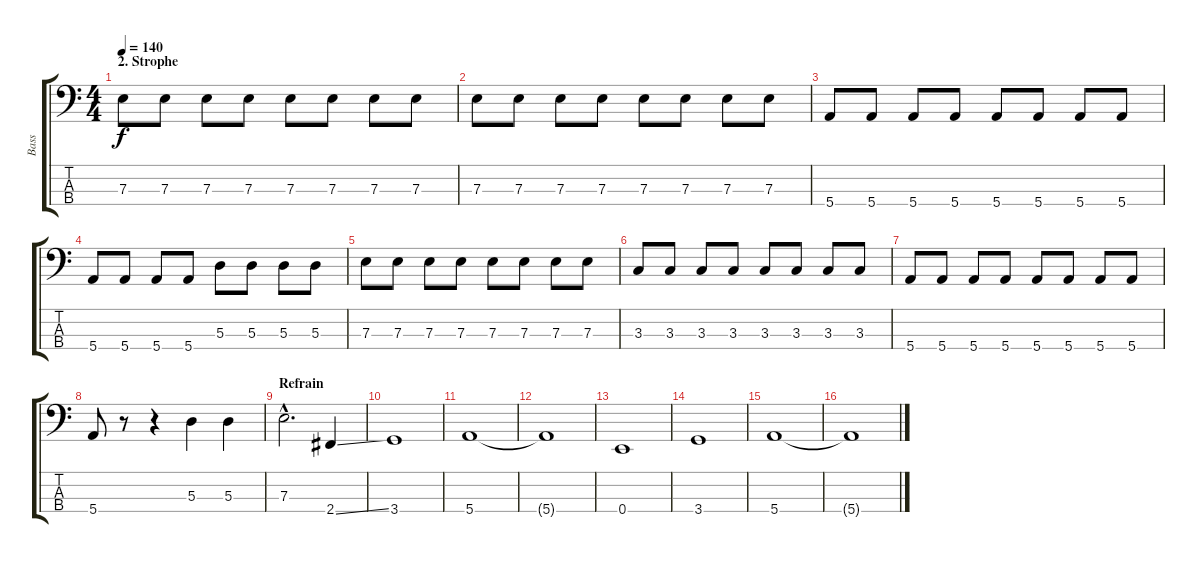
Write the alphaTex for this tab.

\track ("Bass" "Bass") {instrument acousticguitarnylon}
\staff {score tabs}
\tuning (G2 D2 A1 E1) {hide}
\ts (4 4)
\section ("" "2. Strophe")
\tempo 140
\clef f4
\ks c
7.3.8{dy f} 7.3.8 7.3.8 7.3.8 7.3.8 7.3.8 7.3.8 7.3.8 |
7.3.8 7.3.8 7.3.8 7.3.8 7.3.8 7.3.8 7.3.8 7.3.8 |
5.4.8 5.4.8 5.4.8 5.4.8 5.4.8 5.4.8 5.4.8 5.4.8 |
5.4.8 5.4.8 5.4.8 5.4.8 5.3.8 5.3.8 5.3.8 5.3.8 |
7.3.8 7.3.8 7.3.8 7.3.8 7.3.8 7.3.8 7.3.8 7.3.8 |
3.3.8 3.3.8 3.3.8 3.3.8 3.3.8 3.3.8 3.3.8 3.3.8 |
5.4.8 5.4.8 5.4.8 5.4.8 5.4.8 5.4.8 5.4.8 5.4.8 |
5.4.8 r.8 r.4 5.3.4 5.3.4 |
\section ("" "Refrain")
7.3{hac}.2{d} 2.4{ss}.4 |
3.4.1 |
5.4.1 |
5.4{t}.1 |
0.4.1 |
3.4.1 |
5.4.1 |
5.4{t}.1
